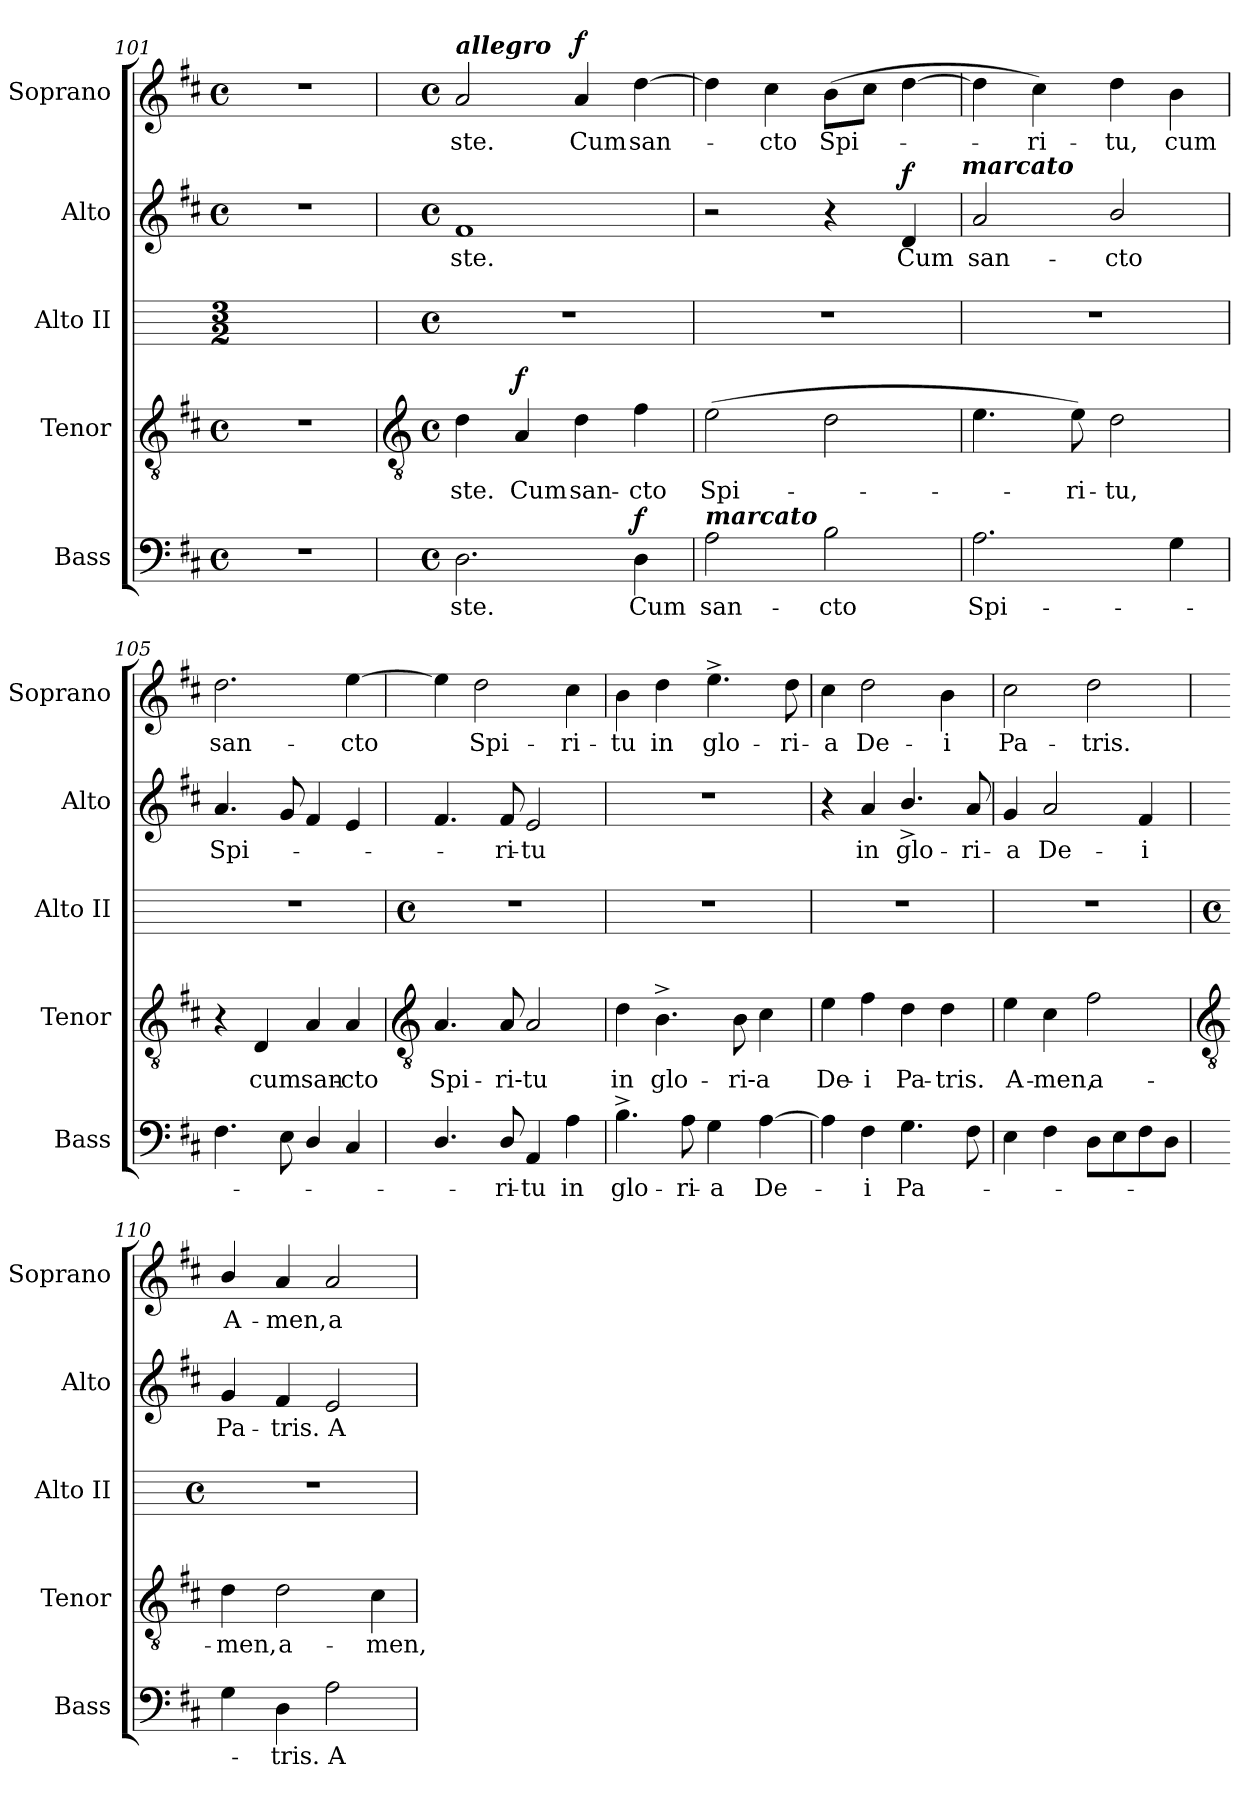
**kern	**text	**dynam	**kern	**text	**dynam	**kern	**kern	**text	**dynam	**kern	**text	**dynam
*part5	*part5	*part5	*part4	*part4	*part4	*part3	*part2	*part2	*part2	*part1	*part1	*part1
*staff5	*staff5	*staff5	*staff4	*staff4	*staff4	*staff3	*staff2	*staff2	*staff2	*staff1	*staff1	*staff1
*I"Bass	*	*	*I"Tenor	*	*	*I"Alto II	*I"Alto	*	*	*I"Soprano	*	*
*I'Bass	*	*	*I'Tenor	*	*	*I'Alto II	*I'Alto	*	*	*I'Soprano	*	*
*clefF4	*	*	*clefGv2	*	*	*	*clefG2	*	*	*clefG2	*	*
*k[f#c#]	*	*	*k[f#c#]	*	*	*	*k[f#c#]	*	*	*k[f#c#]	*	*
*D:	*	*	*D:	*	*	*	*D:	*	*	*D:	*	*
*M4/4	*	*	*M4/4	*	*	*M3/2	*M4/4	*	*	*M4/4	*	*
*met(c)	*	*	*met(c)	*	*	*	*met(c)	*	*	*met(c)	*	*
=101	=101	=101	=101	=101	=101	=101	=101	=101	=101	=101	=101	=101
1r	.	.	1r	.	.	1ryy	1r	.	.	1r	.	.
!!LO:LB:g=z
=102	=102	=102	=102	=102	=102	=102	=102	=102	=102	=102	=102	=102
*	*	*	*clefGv2	*	*	*	*	*	*	*	*	*
*M4/4	*	*	*M4/4	*	*	*M4/4	*M4/4	*	*	*M4/4	*	*
*met(c)	*	*	*met(c)	*	*	*met(c)	*met(c)	*	*	*met(c)	*	*
*	*	*	*	*	*	*	*	*	*	*MM96	*	*
!	!	!	!	!	!	!	!	!	!	!LO:TX:a:Bi:t=allegro	!	!
!	!LO:LY:b	!	!	!LO:LY:b	!	!	!	!LO:LY:b	!	!	!LO:LY:b	!
2.D	-ste.	.	4d	ste.	.	1r	1f#	-ste.	.	2a	-ste.	.
!	!	!	!	!LO:LY:b	!LO:DY:b	!	!	!	!	!	!	!
.	.	.	4A	Cum	f	.	.	.	.	.	.	.
!	!	!	!	!LO:LY:b	!	!	!	!	!	!	!LO:LY:b	!LO:DY:b
.	.	.	4d	san-	.	.	.	.	.	4a	Cum	f
!	!LO:LY:b	!LO:DY:b	!	!LO:LY:b	!	!	!	!	!	!	!LO:LY:b	!
4D	Cum	f	4f#	-cto	.	.	.	.	.	[4dd	san-	.
=103	=103	=103	=103	=103	=103	=103	=103	=103	=103	=103	=103	=103
!LO:TX:a:Bi:t=marcato	!	!	!	!	!	!	!	!	!	!	!	!
!	!LO:LY:b	!	!	!LO:LY:b	!	!	!	!	!	!	!	!
2A	san-	.	(>2e	Spi-	.	1r	2r	.	.	4dd]	.	.
!	!	!	!	!	!	!	!	!	!	!	!LO:LY:b	!
.	.	.	.	.	.	.	.	.	.	4cc#	cto	.
!	!LO:LY:b	!	!	!	!	!	!	!	!	!	!LO:LY:b	!
2B	-cto	.	2d	.	.	.	4r	.	.	(>8bL	Spi-	.
.	.	.	.	.	.	.	.	.	.	8cc#J	.	.
!	!	!	!	!	!	!	!	!LO:LY:b	!LO:DY:b	!	!	!
.	.	.	.	.	.	.	4d	Cum	f	[4dd	.	.
!	!	!	!	!	!	!	!LO:TX:a:Bi:t=marcato	!	!	!	!	!
=104	=104	=104	=104	=104	=104	=104	=104	=104	=104	=104	=104	=104
!	!LO:LY:b	!	!	!	!	!	!	!LO:LY:b	!	!	!	!
2.A	Spi-	.	4.e	.	.	1r	2a	san-	.	4dd]	.	.
!	!	!	!	!	!	!	!	!	!	!	!LO:LY:b	!
.	.	.	.	.	.	.	.	.	.	4cc#)	ri-	.
!	!	!	!	!LO:LY:b	!	!	!	!	!	!	!	!
.	.	.	8e)	ri-	.	.	.	.	.	.	.	.
!	!	!	!	!LO:LY:b	!	!	!	!LO:LY:b	!	!	!LO:LY:b	!
.	.	.	2d	-tu,	.	.	2b/	-cto	.	4dd	-tu,	.
!	!	!	!	!	!	!	!	!	!	!	!LO:LY:b	!
4G	.	.	.	.	.	.	.	.	.	4b	cum	.
=105	=105	=105	=105	=105	=105	=105	=105	=105	=105	=105	=105	=105
!	!	!	!	!	!	!	!	!LO:LY:b	!	!	!LO:LY:b	!
4.F#	.	.	4r	.	.	1r	4.a	Spi-	.	2.dd	san-	.
!	!	!	!	!LO:LY:b	!	!	!	!	!	!	!	!
.	.	.	4D	cum	.	.	.	.	.	.	.	.
8E	.	.	.	.	.	.	8g	.	.	.	.	.
!	!	!	!	!LO:LY:b	!	!	!	!	!	!	!	!
4D/	.	.	4A	san-	.	.	4f#	.	.	.	.	.
!	!	!	!	!LO:LY:b	!	!	!	!	!	!	!LO:LY:b	!
4C#	.	.	4A	-cto	.	.	4e	.	.	[4ee	-cto	.
!!LO:LB:g=z
=106	=106	=106	=106	=106	=106	=106	=106	=106	=106	=106	=106	=106
*	*	*	*clefGv2	*	*	*	*	*	*	*	*	*
*	*	*	*	*	*	*M4/4	*	*	*	*	*	*
*	*	*	*	*	*	*met(c)	*	*	*	*	*	*
!	!	!	!	!LO:LY:b	!	!	!	!	!	!	!	!
4.D/	.	.	4.A	Spi-	.	1r	4.f#	.	.	4ee]	.	.
!	!	!	!	!	!	!	!	!	!	!	!LO:LY:b	!
.	.	.	.	.	.	.	.	.	.	2dd	Spi-	.
!	!LO:LY:b	!	!	!LO:LY:b	!	!	!	!LO:LY:b	!	!	!	!
8D/	ri-	.	8A	-ri-tu	.	.	8f#	ri-	.	.	.	.
!	!LO:LY:b	!	!	!	!	!	!	!LO:LY:b	!	!	!	!
4AA	-tu	.	2A	.	.	.	2e	-tu	.	.	.	.
!	!LO:LY:b	!	!	!	!	!	!	!	!	!	!LO:LY:b	!
4A	in	.	.	.	.	.	.	.	.	4cc#	-ri-	.
=107	=107	=107	=107	=107	=107	=107	=107	=107	=107	=107	=107	=107
!	!LO:LY:b	!	!	!LO:LY:b	!	!	!	!	!	!	!LO:LY:b	!
4.B^	glo-	.	4d	in	.	1r	1r	.	.	4b	-tu	.
!	!	!	!	!LO:LY:b	!	!	!	!	!	!	!LO:LY:b	!
.	.	.	4.B^	glo-	.	.	.	.	.	4dd	in	.
!	!LO:LY:b	!	!	!	!	!	!	!	!	!	!	!
8A	-ri-	.	.	.	.	.	.	.	.	.	.	.
!	!LO:LY:b	!	!	!	!	!	!	!	!	!	!LO:LY:b	!
4G	-a	.	.	.	.	.	.	.	.	4.ee^	glo-	.
!	!	!	!	!LO:LY:b	!	!	!	!	!	!	!	!
.	.	.	8B	-ri-a	.	.	.	.	.	.	.	.
!	!LO:LY:b	!	!	!	!	!	!	!	!	!	!	!
[4A	De-	.	4c#	.	.	.	.	.	.	.	.	.
!	!	!	!	!	!	!	!	!	!	!	!LO:LY:b	!
.	.	.	.	.	.	.	.	.	.	8dd	-ri-	.
=108	=108	=108	=108	=108	=108	=108	=108	=108	=108	=108	=108	=108
!	!	!	!	!LO:LY:b	!	!	!	!	!	!	!LO:LY:b	!
4A]	.	.	4e	De-	.	1r	4r	.	.	4cc#	-a	.
!	!LO:LY:b	!	!	!LO:LY:b	!	!	!	!LO:LY:b	!	!	!LO:LY:b	!
4F#	i	.	4f#	-i	.	.	4a	in	.	2dd	De-	.
!	!LO:LY:b	!	!	!LO:LY:b	!	!	!	!LO:LY:b	!	!	!	!
4.G	Pa-	.	4d	Pa-	.	.	4.b^/	glo-	.	.	.	.
!	!	!	!	!LO:LY:b	!	!	!	!	!	!	!LO:LY:b	!
.	.	.	4d	-tris.	.	.	.	.	.	4b	-i	.
!	!	!	!	!	!	!	!	!LO:LY:b	!	!	!	!
8F#	.	.	.	.	.	.	8a	-ri-	.	.	.	.
=109	=109	=109	=109	=109	=109	=109	=109	=109	=109	=109	=109	=109
!	!	!	!	!LO:LY:b	!	!	!	!LO:LY:b	!	!	!LO:LY:b	!
4E	.	.	4e	A-	.	1r	4g	-a	.	2cc#	Pa-	.
!	!	!	!	!LO:LY:b	!	!	!	!LO:LY:b	!	!	!	!
4F#	.	.	4c#	-men,	.	.	2a	De-	.	.	.	.
!	!	!	!	!LO:LY:b	!	!	!	!	!	!	!LO:LY:b	!
8DL	.	.	2f#	a-	.	.	.	.	.	2dd	-tris.	.
8E	.	.	.	.	.	.	.	.	.	.	.	.
!	!	!	!	!	!	!	!	!LO:LY:b	!	!	!	!
8F#	.	.	.	.	.	.	4f#	-i	.	.	.	.
8DJ	.	.	.	.	.	.	.	.	.	.	.	.
!!LO:LB:g=z
=110	=110	=110	=110	=110	=110	=110	=110	=110	=110	=110	=110	=110
*	*	*	*clefGv2	*	*	*	*	*	*	*	*	*
*	*	*	*	*	*	*M4/4	*	*	*	*	*	*
*	*	*	*	*	*	*met(c)	*	*	*	*	*	*
!	!	!	!	!LO:LY:b	!	!	!	!LO:LY:b	!	!	!LO:LY:b	!
4G	.	.	4d	-men,	.	1r	4g	Pa-	.	4b/	A-	.
!	!LO:LY:b	!	!	!LO:LY:b	!	!	!	!LO:LY:b	!	!	!LO:LY:b	!
4D	tris.	.	2d	a-	.	.	4f#	-tris.	.	4a	-men,	.
!	!LO:LY:b	!	!	!	!	!	!	!LO:LY:b	!	!	!LO:LY:b	!
2A	A-	.	.	.	.	.	2e	A-	.	2a	a-	.
!	!	!	!	!LO:LY:b	!	!	!	!	!	!	!	!
.	.	.	4c#	-men,	.	.	.	.	.	.	.	.
=	=	=	=	=	=	=	=	=	=	=	=	=
*-	*-	*-	*-	*-	*-	*-	*-	*-	*-	*-	*-	*-
